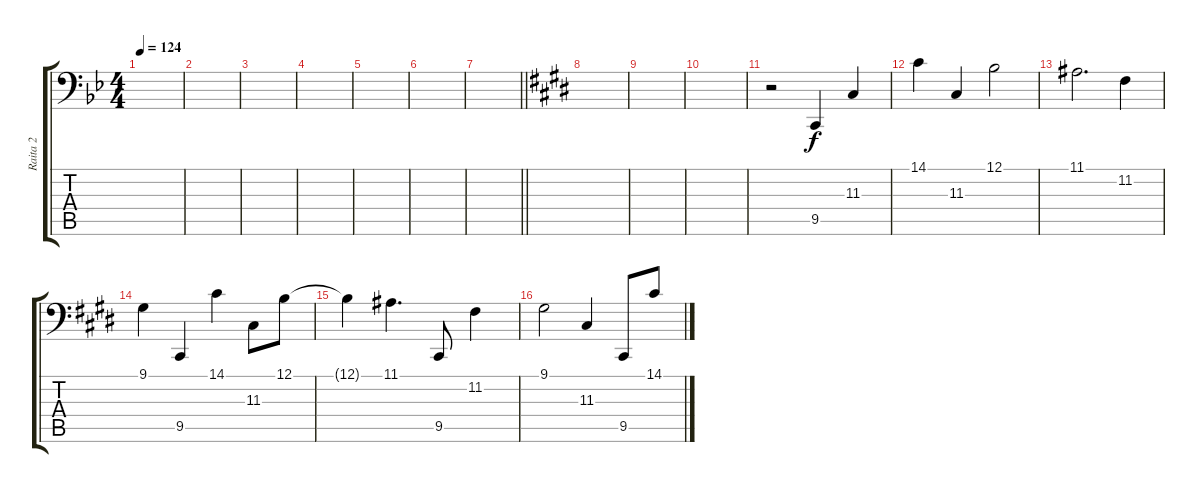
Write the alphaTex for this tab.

\track ("Raita 2" "Raita 2") {instrument pad1newage}
\staff {score tabs}
\tuning (B2 G2 D2 A1 E1 B0) {hide}
\ts (4 4)
\tempo 124
\clef f4
\ks gminor
|
|
|
|
|
|
\barLineRight lightlight
|
\ks c#minor
|
|
|
r.2 9.5.4 11.3.4 |
14.1.4 11.3.4 12.1.2 |
11.1.2{d} 11.2.4 |
9.1.4 9.5.4 14.1.4 11.3.8 12.1.8 |
12.1{t}.4 11.1.4{d} 9.5.8 11.2.4 |
9.1.2 11.3.4 9.5.8 14.1.8
